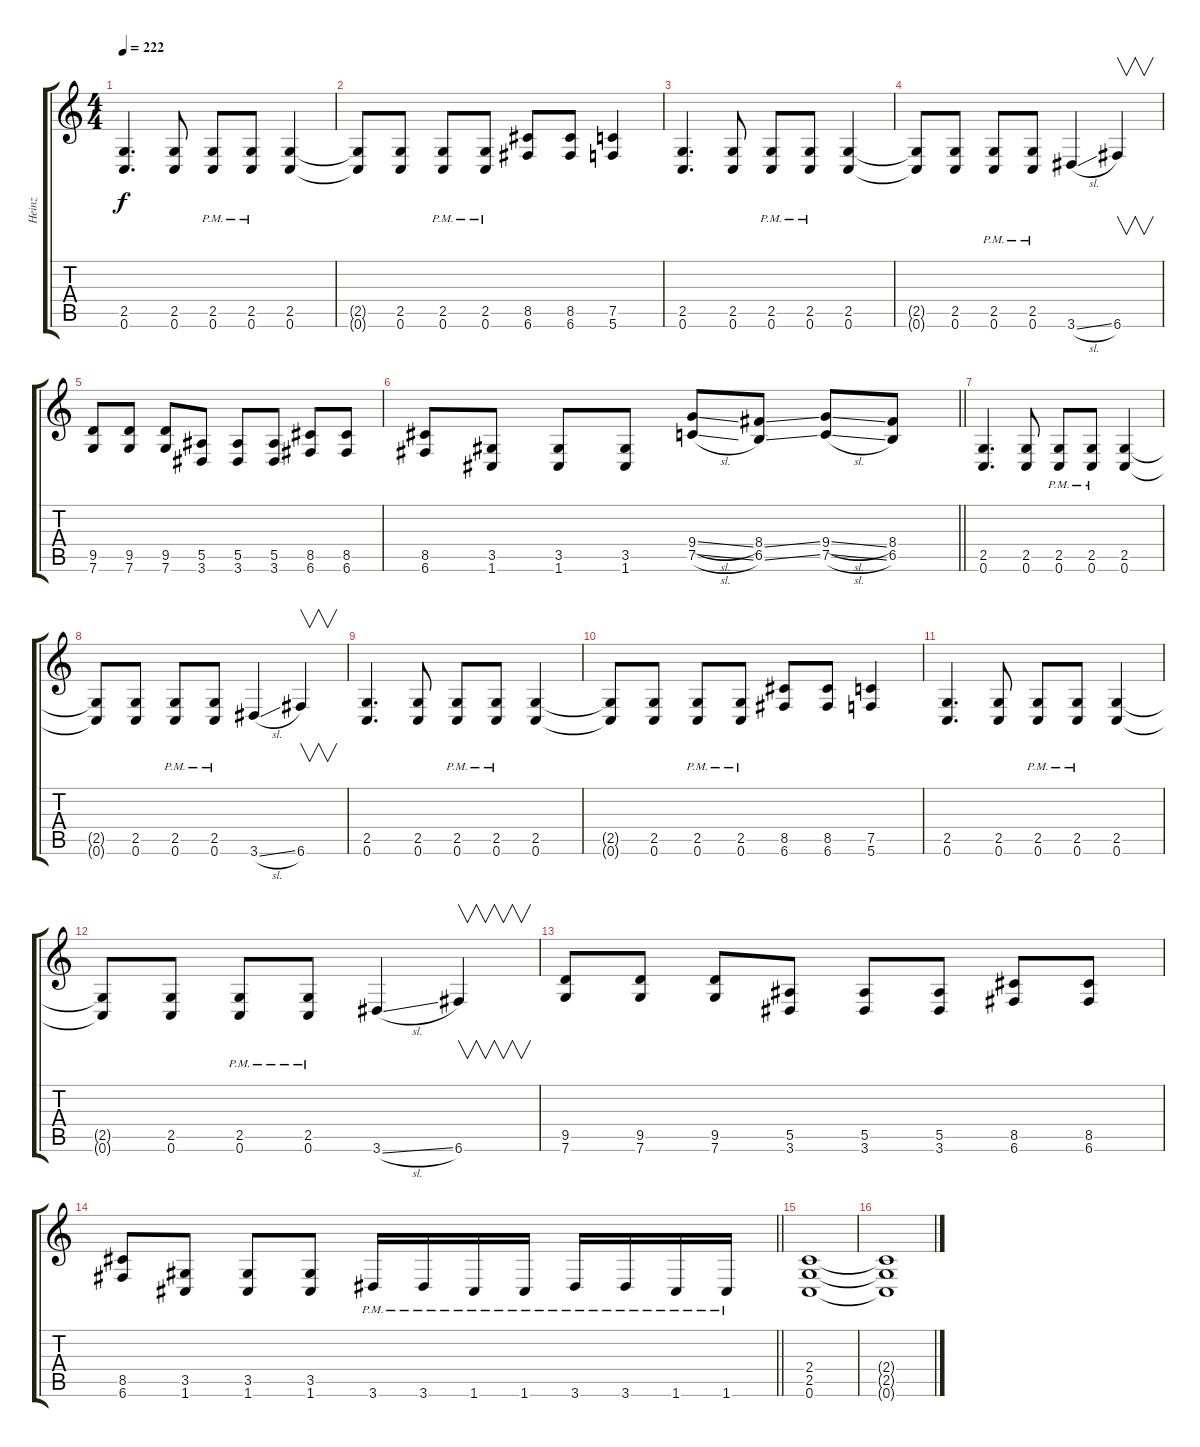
\track ("Heinz" "Heinz") {instrument distortionguitar}
\staff {score tabs}
\tuning (C4 G3 Eb3 Bb2 F2 C2) {hide}
\ts (4 4)
\tempo 222
\clef g2
\ks c
(2.5 0.6).4{d dy f} (2.5 0.6).8 (2.5{pm} 0.6{pm}).8 (2.5{pm} 0.6{pm}).8 (2.5 0.6).4 |
(2.5{t} 0.6{t}).8 (2.5 0.6).8 (2.5{pm} 0.6{pm}).8 (2.5{pm} 0.6{pm}).8 (8.5 6.6).8 (8.5 6.6).8 (7.5 5.6).4 |
(2.5 0.6).4{d} (2.5 0.6).8 (2.5{pm} 0.6{pm}).8 (2.5{pm} 0.6{pm}).8 (2.5 0.6).4 |
(2.5{t} 0.6{t}).8 (2.5 0.6).8 (2.5{pm} 0.6{pm}).8 (2.5{pm} 0.6{pm}).8 3.6{sl}.4 6.6.4{v} |
(9.5 7.6).8 (9.5 7.6).8 (9.5 7.6).8 (5.5 3.6).8 (5.5 3.6).8 (5.5 3.6).8 (8.5 6.6).8 (8.5 6.6).8 |
\barLineRight lightlight
(8.5 6.6).8 (3.5 1.6).8 (3.5 1.6).8 (3.5 1.6).8 (9.4{sl} 7.5{sl}).8 (8.4{ss} 6.5{ss}).8 (9.4{sl} 7.5{sl}).8 (8.4 6.5).8 |
(2.5 0.6).4{d} (2.5 0.6).8 (2.5{pm} 0.6{pm}).8 (2.5{pm} 0.6{pm}).8 (2.5 0.6).4 |
(2.5{t} 0.6{t}).8 (2.5 0.6).8 (2.5{pm} 0.6{pm}).8 (2.5{pm} 0.6{pm}).8 3.6{sl}.4 6.6.4{v} |
(2.5 0.6).4{d} (2.5 0.6).8 (2.5{pm} 0.6{pm}).8 (2.5{pm} 0.6{pm}).8 (2.5 0.6).4 |
(2.5{t} 0.6{t}).8 (2.5 0.6).8 (2.5{pm} 0.6{pm}).8 (2.5{pm} 0.6{pm}).8 (8.5 6.6).8 (8.5 6.6).8 (7.5 5.6).4 |
(2.5 0.6).4{d} (2.5 0.6).8 (2.5{pm} 0.6{pm}).8 (2.5{pm} 0.6{pm}).8 (2.5 0.6).4 |
(2.5{t} 0.6{t}).8 (2.5 0.6).8 (2.5{pm} 0.6{pm}).8 (2.5{pm} 0.6{pm}).8 3.6{sl}.4 6.6.4{v} |
(9.5 7.6).8 (9.5 7.6).8 (9.5 7.6).8 (5.5 3.6).8 (5.5 3.6).8 (5.5 3.6).8 (8.5 6.6).8 (8.5 6.6).8 |
\barLineRight lightlight
(8.5 6.6).8 (3.5 1.6).8 (3.5 1.6).8 (3.5 1.6).8 3.6{pm}.16 3.6{pm}.16 1.6{pm}.16 1.6{pm}.16 3.6{pm}.16 3.6{pm}.16 1.6{pm}.16 1.6{pm}.16 |
(2.4 2.5 0.6).1 |
(2.4{t} 2.5{t} 0.6{t}).1
